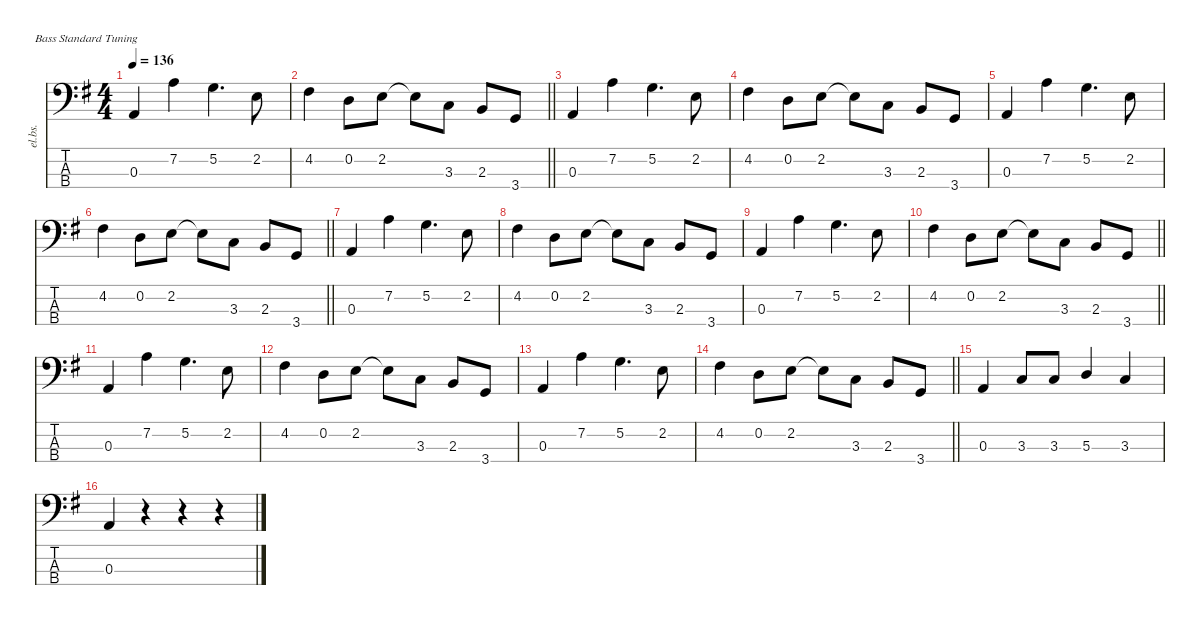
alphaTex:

\defaultSystemsLayout 4
\hideDynamics
\bracketExtendMode nobrackets
\otherSystemsTrackNameOrientation horizontal
\track ("Basse" "el.bs.") {instrument electricbassfinger}
\staff {score tabs}
\tuning (G2 D2 A1 E1)
\ts (4 4)
\tempo 136
\clef f4
\ks g
0.3{acc forcenatural}.4{dy f beam Up} 7.2{acc forcenatural}.4{beam Down} 5.2{acc forcenatural}.4{d beam Down} 2.2{acc forcenatural}.8{beam Down} |
\barLineRight lightlight
4.2{acc #}.4{beam Down} 0.2{acc forcenatural}.8{beam Down} 2.2{acc forcenatural}.8{beam Down} 2.2{t acc forcenatural}.8{beam Down} 3.3{acc forcenatural}.8{beam Down} 2.3{acc forcenatural}.8{beam Up} 3.4{acc forcenatural}.8{beam Up} |
0.3{acc forcenatural}.4{beam Up} 7.2{acc forcenatural}.4{beam Down} 5.2{acc forcenatural}.4{d beam Down} 2.2{acc forcenatural}.8{beam Down} |
4.2{acc #}.4{beam Down} 0.2{acc forcenatural}.8{beam Down} 2.2{acc forcenatural}.8{beam Down} 2.2{t acc forcenatural}.8{beam Down} 3.3{acc forcenatural}.8{beam Down} 2.3{acc forcenatural}.8{beam Up} 3.4{acc forcenatural}.8{beam Up} |
0.3{acc forcenatural}.4{beam Up} 7.2{acc forcenatural}.4{beam Down} 5.2{acc forcenatural}.4{d beam Down} 2.2{acc forcenatural}.8{beam Down} |
\barLineRight lightlight
4.2{acc #}.4{beam Down} 0.2{acc forcenatural}.8{beam Down} 2.2{acc forcenatural}.8{beam Down} 2.2{t acc forcenatural}.8{beam Down} 3.3{acc forcenatural}.8{beam Down} 2.3{acc forcenatural}.8{beam Up} 3.4{acc forcenatural}.8{beam Up} |
0.3{acc forcenatural}.4{beam Up} 7.2{acc forcenatural}.4{beam Down} 5.2{acc forcenatural}.4{d beam Down} 2.2{acc forcenatural}.8{beam Down} |
4.2{acc #}.4{beam Down} 0.2{acc forcenatural}.8{beam Down} 2.2{acc forcenatural}.8{beam Down} 2.2{t acc forcenatural}.8{beam Down} 3.3{acc forcenatural}.8{beam Down} 2.3{acc forcenatural}.8{beam Up} 3.4{acc forcenatural}.8{beam Up} |
0.3{acc forcenatural}.4{beam Up} 7.2{acc forcenatural}.4{beam Down} 5.2{acc forcenatural}.4{d beam Down} 2.2{acc forcenatural}.8{beam Down} |
\barLineRight lightlight
4.2{acc #}.4{beam Down} 0.2{acc forcenatural}.8{beam Down} 2.2{acc forcenatural}.8{beam Down} 2.2{t acc forcenatural}.8{beam Down} 3.3{acc forcenatural}.8{beam Down} 2.3{acc forcenatural}.8{beam Up} 3.4{acc forcenatural}.8{beam Up} |
0.3{acc forcenatural}.4{beam Up} 7.2{acc forcenatural}.4{beam Down} 5.2{acc forcenatural}.4{d beam Down} 2.2{acc forcenatural}.8{beam Down} |
4.2{acc #}.4{beam Down} 0.2{acc forcenatural}.8{beam Down} 2.2{acc forcenatural}.8{beam Down} 2.2{t acc forcenatural}.8{beam Down} 3.3{acc forcenatural}.8{beam Down} 2.3{acc forcenatural}.8{beam Up} 3.4{acc forcenatural}.8{beam Up} |
0.3{acc forcenatural}.4{beam Up} 7.2{acc forcenatural}.4{beam Down} 5.2{acc forcenatural}.4{d beam Down} 2.2{acc forcenatural}.8{beam Down} |
\barLineRight lightlight
4.2{acc #}.4{beam Down} 0.2{acc forcenatural}.8{beam Down} 2.2{acc forcenatural}.8{beam Down} 2.2{t acc forcenatural}.8{beam Down} 3.3{acc forcenatural}.8{beam Down} 2.3{acc forcenatural}.8{beam Up} 3.4{acc forcenatural}.8{beam Up} |
0.3{acc forcenatural}.4{beam Up} 3.3{acc forcenatural}.8{beam Up} 3.3{acc forcenatural}.8{beam Up} 5.3{acc forcenatural}.4{beam Up} 3.3{acc forcenatural}.4{beam Up} |
0.3{acc forcenatural}.4{beam Up} r.4{beam Up} r.4{beam Up} r.4{beam Up}
